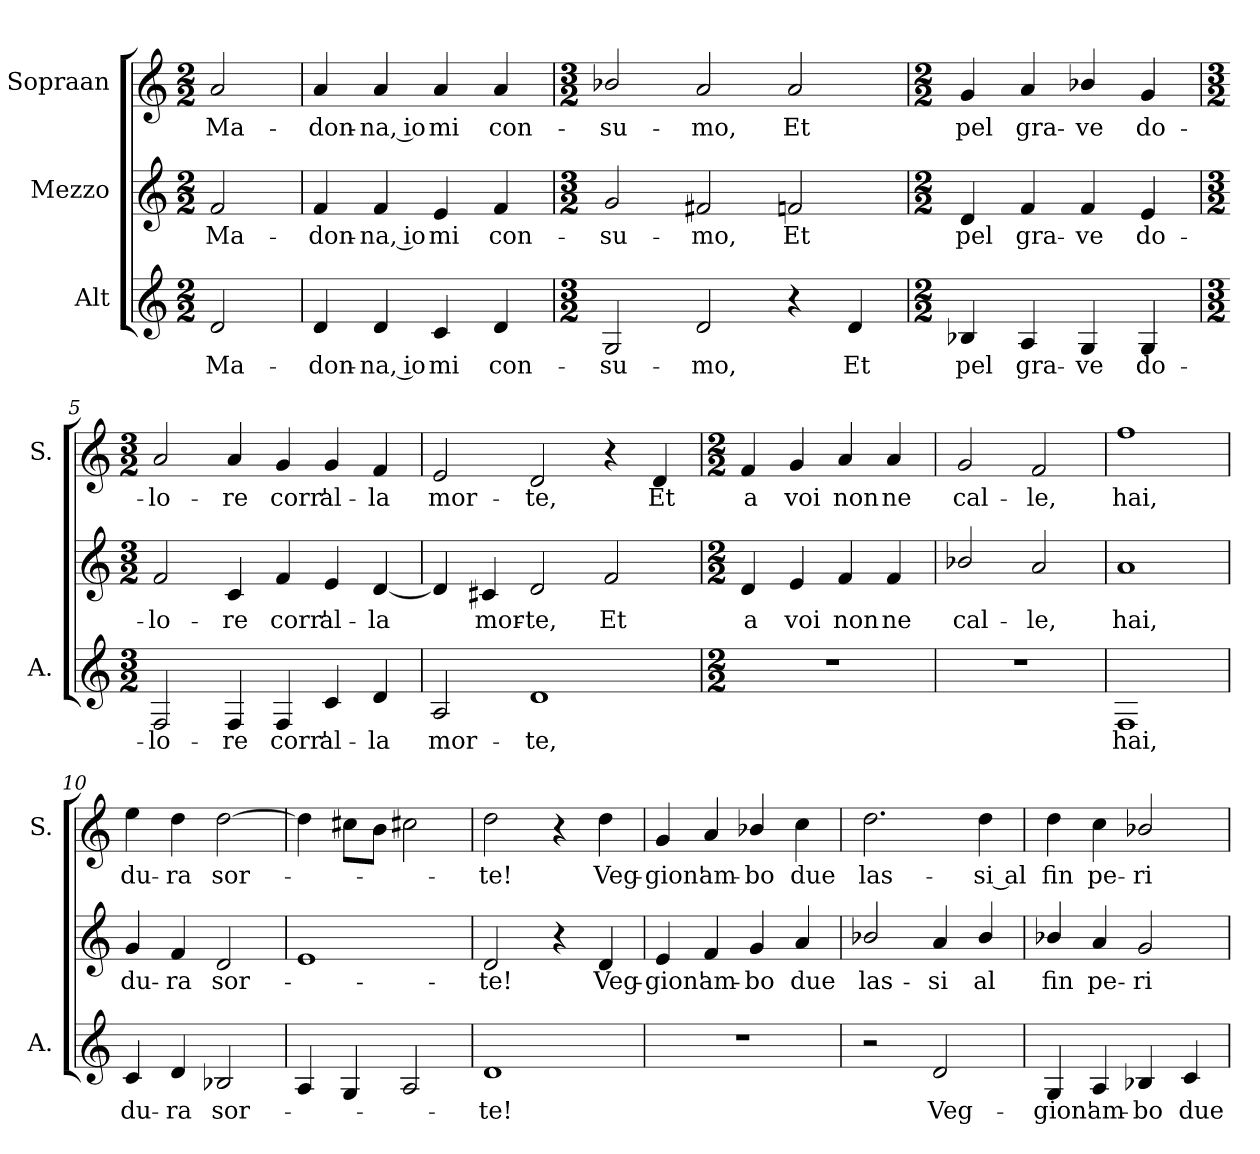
**kern	**text	**kern	**text	**kern	**text
*part3	*part3	*part2	*part2	*part1	*part1
*staff3	*staff3	*staff2	*staff2	*staff1	*staff1
*I"Alt	*	*I"Mezzo	*	*I"Sopraan	*
*I'A.	*	*	*	*I'S.	*
*clefG2	*	*clefG2	*	*clefG2	*
*k[]	*	*k[]	*	*k[]	*
*C:	*	*C:	*	*C:	*
*M2/2	*	*M2/2	*	*M2/2	*
=1	=1	=1	=1	=1	=1
!	!LO:LY:b	!	!LO:LY:b	!	!LO:LY:b
2d/	Ma-	2f/	Ma-	2a/	Ma-
=2	=2	=2	=2	=2	=2
!	!LO:LY:b	!	!LO:LY:b	!	!LO:LY:b
4d/	-don-	4f/	-don-	4a/	-don-
!	!LO:LY:b	!	!LO:LY:b	!	!LO:LY:b
4d/	-na, io	4f/	-na, io	4a/	-na, io
!	!LO:LY:b	!	!LO:LY:b	!	!LO:LY:b
4c/	mi	4e/	mi	4a/	mi
!	!LO:LY:b	!	!LO:LY:b	!	!LO:LY:b
4d/	con-	4f/	con-	4a/	con-
=3	=3	=3	=3	=3	=3
*M3/2	*	*M3/2	*	*M3/2	*
!	!LO:LY:b	!	!LO:LY:b	!	!LO:LY:b
2G/	-su-	2g/	-su-	2b-X/	-su-
!	!LO:LY:b	!	!LO:LY:b	!	!LO:LY:b
2d/	-mo,	2f#X/	-mo,	2a/	-mo,
!	!	!	!LO:LY:b	!	!LO:LY:b
4r	.	2fn/	Et	2a/	Et
!	!LO:LY:b	!	!	!	!
4d/	Et	.	.	.	.
=4	=4	=4	=4	=4	=4
*M2/2	*	*M2/2	*	*M2/2	*
!	!LO:LY:b	!	!LO:LY:b	!	!LO:LY:b
4B-X/	pel	4d/	pel	4g/	pel
!	!LO:LY:b	!	!LO:LY:b	!	!LO:LY:b
4A/	gra-	4f/	gra-	4a/	gra-
!	!LO:LY:b	!	!LO:LY:b	!	!LO:LY:b
4G/	-ve	4f/	-ve	4b-X/	-ve
!	!LO:LY:b	!	!LO:LY:b	!	!LO:LY:b
4G/	do-	4e/	do-	4g/	do-
!!LO:LB:g=z
=5	=5	=5	=5	=5	=5
*M3/2	*	*M3/2	*	*M3/2	*
!	!LO:LY:b	!	!LO:LY:b	!	!LO:LY:b
2F/	-lo-	2f/	-lo-	2a/	-lo-
!	!LO:LY:b	!	!LO:LY:b	!	!LO:LY:b
4F/	-re	4c/	-re	4a/	-re
!	!LO:LY:b	!	!LO:LY:b	!	!LO:LY:b
4F/	corr'	4f/	corr'	4g/	corr'
!	!LO:LY:b	!	!LO:LY:b	!	!LO:LY:b
4c/	al-	4e/	al-	4g/	al-
!	!LO:LY:b	!	!LO:LY:b	!	!LO:LY:b
4d/	-la	[4d/	-la	4f/	-la
=6	=6	=6	=6	=6	=6
!	!LO:LY:b	!	!	!	!LO:LY:b
2A/	mor-	4d/]	.	2e/	mor-
!	!	!	!LO:LY:b	!	!
.	.	4c#X/	mor-	.	.
!	!LO:LY:b	!	!LO:LY:b	!	!LO:LY:b
1d	-te,	2d/	-te,	2d/	-te,
!	!	!	!LO:LY:b	!	!
.	.	2f/	Et	4r	.
!	!	!	!	!	!LO:LY:b
.	.	.	.	4d/	Et
=7	=7	=7	=7	=7	=7
*M2/2	*	*M2/2	*	*M2/2	*
!	!	!	!LO:LY:b	!	!LO:LY:b
1r	.	4d/	a	4f/	a
!	!	!	!LO:LY:b	!	!LO:LY:b
.	.	4e/	voi	4g/	voi
!	!	!	!LO:LY:b	!	!LO:LY:b
.	.	4f/	non	4a/	non
!	!	!	!LO:LY:b	!	!LO:LY:b
.	.	4f/	ne	4a/	ne
=8	=8	=8	=8	=8	=8
!	!	!	!LO:LY:b	!	!LO:LY:b
1r	.	2b-X/	cal-	2g/	cal-
!	!	!	!LO:LY:b	!	!LO:LY:b
.	.	2a/	-le,	2f/	-le,
=9	=9	=9	=9	=9	=9
!	!LO:LY:b	!	!LO:LY:b	!	!LO:LY:b
1F	hai,	1a	hai,	1ff	hai,
!!LO:LB:g=z
=10	=10	=10	=10	=10	=10
!	!LO:LY:b	!	!LO:LY:b	!	!LO:LY:b
4c/	du-	4g/	du-	4ee\	du-
!	!LO:LY:b	!	!LO:LY:b	!	!LO:LY:b
4d/	-ra	4f/	-ra	4dd\	-ra
!	!LO:LY:b	!	!LO:LY:b	!	!LO:LY:b
2B-X/	sor-	2d/	sor-	[2dd\	sor-
=11	=11	=11	=11	=11	=11
4A/	.	1e	.	4dd\]	.
4G/	.	.	.	8cc#X\L	.
.	.	.	.	8b\J	.
2A/	.	.	.	2cc#X\	.
=12	=12	=12	=12	=12	=12
!	!LO:LY:b	!	!LO:LY:b	!	!LO:LY:b
1d	-te!	2d/	-te!	2dd\	-te!
.	.	4r	.	4r	.
!	!	!	!LO:LY:b	!	!LO:LY:b
.	.	4d/	Veg-	4dd\	Veg-
=13	=13	=13	=13	=13	=13
!	!	!	!LO:LY:b	!	!LO:LY:b
1r	.	4e/	-gion'	4g/	-gion'
!	!	!	!LO:LY:b	!	!LO:LY:b
.	.	4f/	am-	4a/	am-
!	!	!	!LO:LY:b	!	!LO:LY:b
.	.	4g/	-bo	4b-X/	-bo
!	!	!	!LO:LY:b	!	!LO:LY:b
.	.	4a/	due	4cc\	due
=14	=14	=14	=14	=14	=14
!	!	!	!LO:LY:b	!	!LO:LY:b
2r	.	2b-X/	las-	2.dd\	las-
!	!LO:LY:b	!	!LO:LY:b	!	!
2d/	Veg-	4a/	-si	.	.
!	!	!	!LO:LY:b	!	!LO:LY:b
.	.	4b-/	al	4dd\	-si al
!!LO:LB:g=z
=15	=15	=15	=15	=15	=15
!	!LO:LY:b	!	!LO:LY:b	!	!LO:LY:b
4G/	-gion'	4b-X/	fin	4dd\	fin
!	!LO:LY:b	!	!LO:LY:b	!	!LO:LY:b
4A/	am-	4a/	pe-	4cc\	pe-
!	!LO:LY:b	!	!LO:LY:b	!	!LO:LY:b
4B-X/	-bo	2g/	-ri-	2b-X/	-ri-
!	!LO:LY:b	!	!	!	!
4c/	due	.	.	.	.
=	=	=	=	=	=
*-	*-	*-	*-	*-	*-
